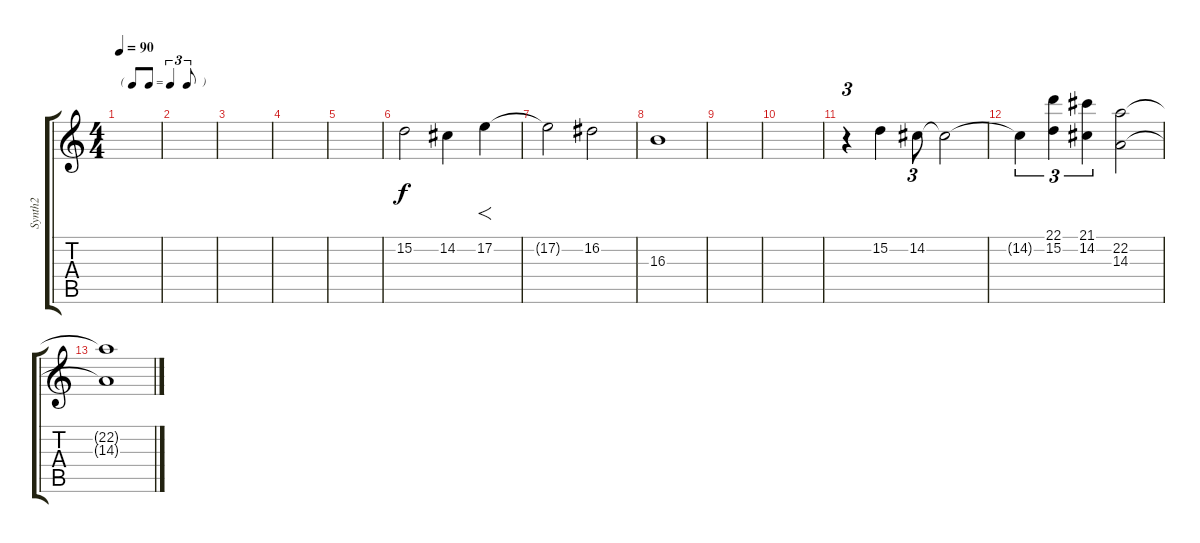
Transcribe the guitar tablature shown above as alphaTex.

\track ("Synth2" "Synth2") {instrument violin}
\staff {score tabs}
\tuning (E4 B3 G3 D3 A2 E2) {hide}
\ts (4 4)
\tf triplet8th
\tempo 90
\clef g2
\ks c
|
|
|
|
|
15.2.2 14.2.4 17.2.4{f} |
17.2{t}.2 16.2.2 |
16.3.1 |
|
|
r.4{tu (3 2)} 15.2.4 14.2.8{tu (3 2)} 14.2{t}.2 |
14.2{t}.4{tu (3 2)} (22.1 15.2).4{tu (3 2)} (21.1 14.2).4{tu (3 2)} (22.2 14.3).2 |
(22.2{t} 14.3{t}).1
